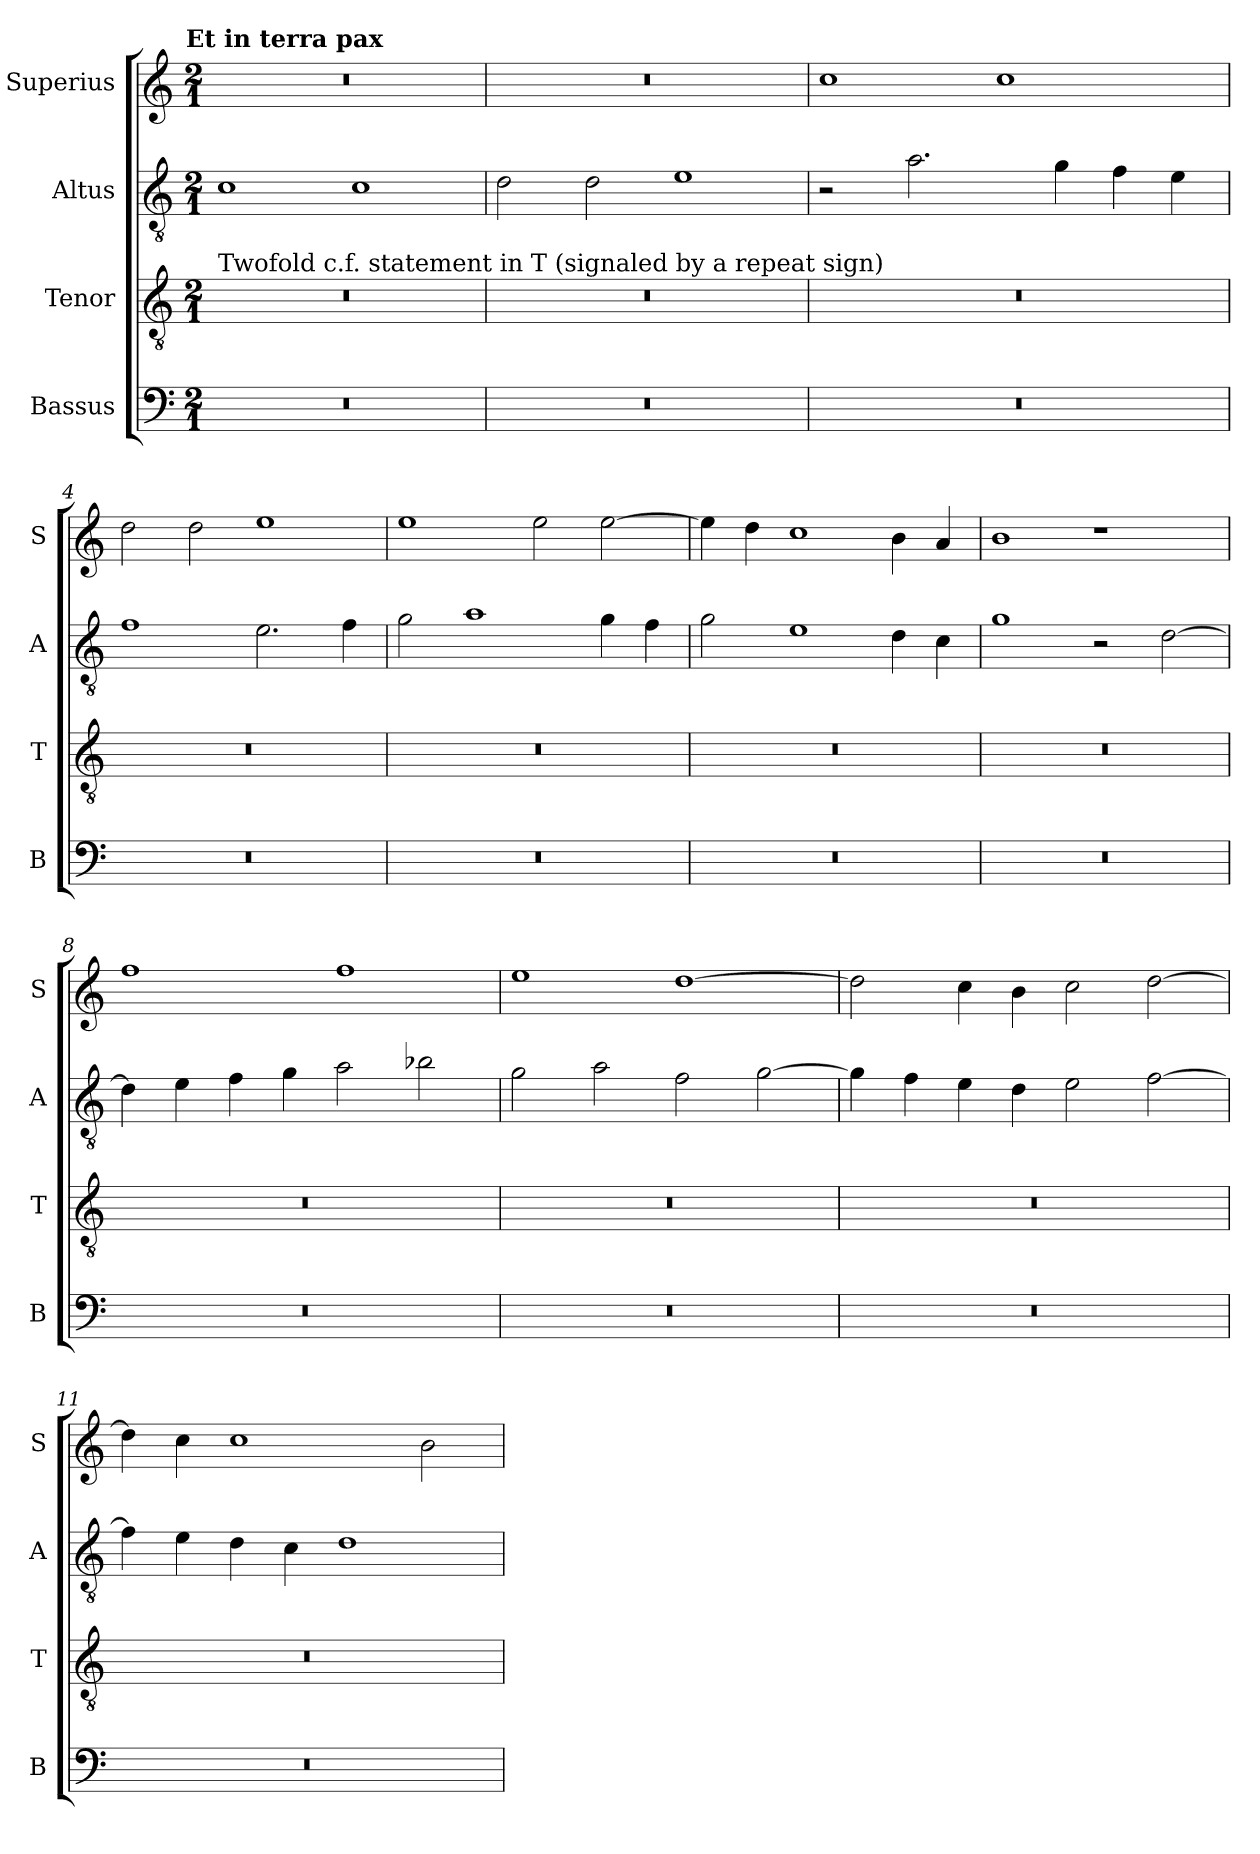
**kern	**kern	**kern	**kern
*part4	*part3	*part2	*part1
*staff4	*staff3	*staff2	*staff1
*I"Bassus	*I"Tenor	*I"Altus	*I"Superius
*I'B	*I'T	*I'A	*I'S
*clefF4	*clefGv2	*clefGv2	*clefG2
*k[]	*k[]	*k[]	*k[]
!!LO:TX:omd:t=Et in terra pax
*M2/1	*M2/1	*M2/1	*M2/1
=1	=1	=1	=1
!	!LO:TX:a:t=Twofold c.f. statement in T (signaled by a repeat sign)	!	!
0r	0r	1c	0r
.	.	1c	.
=2	=2	=2	=2
0r	0r	2d\	0r
.	.	2d\	.
.	.	1e	.
=3	=3	=3	=3
0r	0r	2r	1cc
.	.	2.a\	.
.	.	.	1cc
.	.	4g\	.
.	.	4f\	.
.	.	4e\	.
=4	=4	=4	=4
0r	0r	1f	2dd\
.	.	.	2dd\
.	.	2.e\	1ee
.	.	4f\	.
=5	=5	=5	=5
0r	0r	2g\	1ee
.	.	1a	.
.	.	.	2ee\
.	.	4g\	[2ee\
.	.	4f\	.
=6	=6	=6	=6
0r	0r	2g\	4ee\]
.	.	.	4dd\
.	.	1e	1cc
.	.	4d\	4b\
.	.	4c\	4a/
=7	=7	=7	=7
0r	0r	1g	1b
.	.	2r	1r
.	.	[2d\	.
=8	=8	=8	=8
0r	0r	4d\]	1ff
.	.	4e\	.
.	.	4f\	.
.	.	4g\	.
.	.	2a\	1ff
.	.	2b-X\	.
=9	=9	=9	=9
0r	0r	2g\	1ee
.	.	2a\	.
.	.	2f\	[1dd
.	.	[2g\	.
=10	=10	=10	=10
0r	0r	4g\]	2dd\]
.	.	4f\	.
.	.	4e\	4cc\
.	.	4d\	4b\
.	.	2e\	2cc\
.	.	[2f\	[2dd\
=11	=11	=11	=11
0r	0r	4f\]	4dd\]
.	.	4e\	4cc\
.	.	4d\	1cc
.	.	4c\	.
.	.	1d	.
.	.	.	2b\
=	=	=	=
*-	*-	*-	*-
